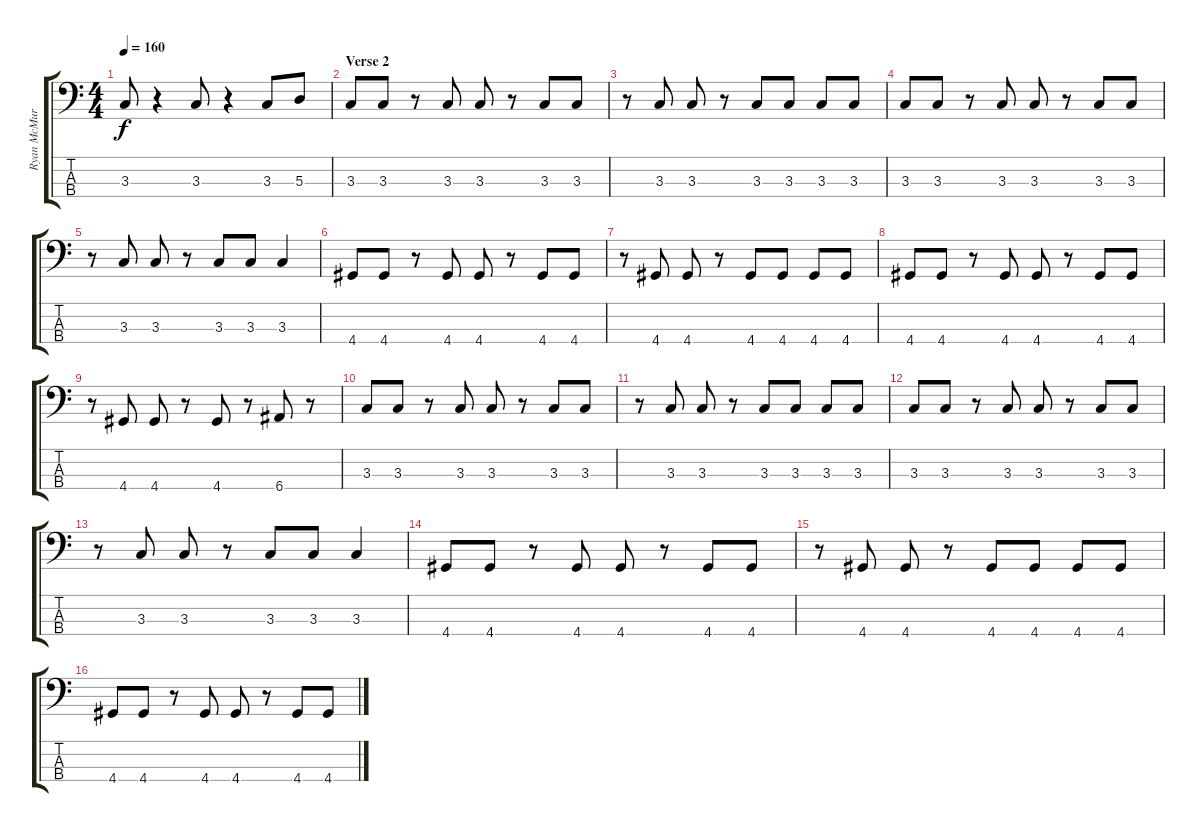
\track ("Ryan McMurray" "Ryan McMur") {instrument electricbassfinger}
\staff {score tabs}
\tuning (G2 D2 A1 E1) {hide}
\ts (4 4)
\tempo 160
\clef f4
\ks c
3.3.8{dy f} r.4 3.3.8 r.4 3.3.8 5.3.8 |
\section ("" "Verse 2")
3.3.8 3.3.8 r.8 3.3.8 3.3.8 r.8 3.3.8 3.3.8 |
r.8 3.3.8 3.3.8 r.8 3.3.8 3.3.8 3.3.8 3.3.8 |
3.3.8 3.3.8 r.8 3.3.8 3.3.8 r.8 3.3.8 3.3.8 |
r.8 3.3.8 3.3.8 r.8 3.3.8 3.3.8 3.3.4 |
4.4.8 4.4.8 r.8 4.4.8 4.4.8 r.8 4.4.8 4.4.8 |
r.8 4.4.8 4.4.8 r.8 4.4.8 4.4.8 4.4.8 4.4.8 |
4.4.8 4.4.8 r.8 4.4.8 4.4.8 r.8 4.4.8 4.4.8 |
r.8 4.4.8 4.4.8 r.8 4.4.8 r.8 6.4.8 r.8 |
3.3.8 3.3.8 r.8 3.3.8 3.3.8 r.8 3.3.8 3.3.8 |
r.8 3.3.8 3.3.8 r.8 3.3.8 3.3.8 3.3.8 3.3.8 |
3.3.8 3.3.8 r.8 3.3.8 3.3.8 r.8 3.3.8 3.3.8 |
r.8 3.3.8 3.3.8 r.8 3.3.8 3.3.8 3.3.4 |
4.4.8 4.4.8 r.8 4.4.8 4.4.8 r.8 4.4.8 4.4.8 |
r.8 4.4.8 4.4.8 r.8 4.4.8 4.4.8 4.4.8 4.4.8 |
4.4.8 4.4.8 r.8 4.4.8 4.4.8 r.8 4.4.8 4.4.8
